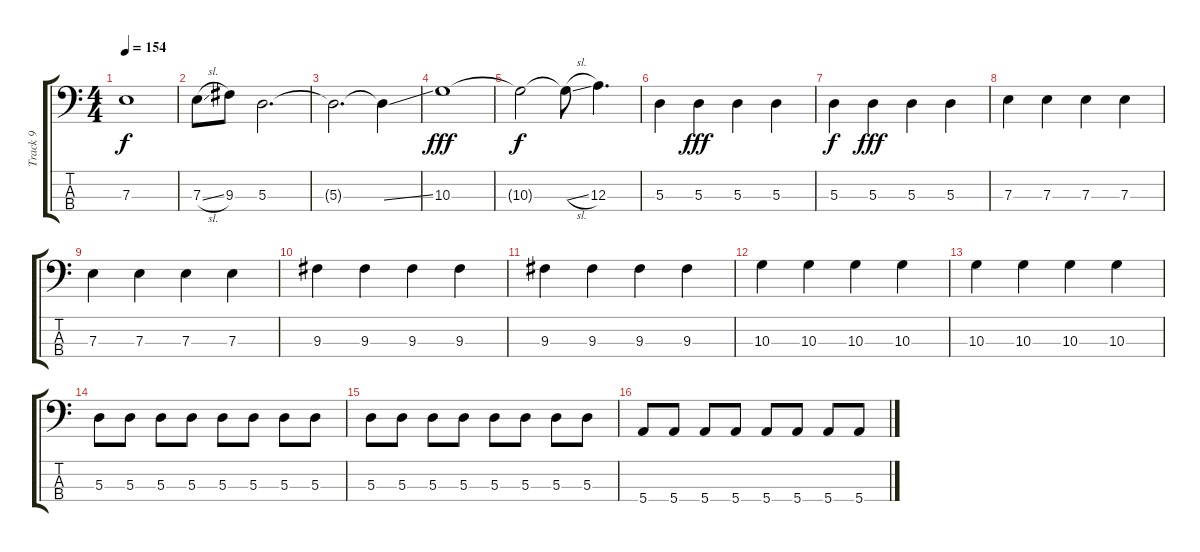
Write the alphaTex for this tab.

\track ("Track 9" "Track 9") {instrument electricbassfinger}
\staff {score tabs}
\tuning (G2 D2 A1 E1) {hide}
\ts (4 4)
\tempo 154
\clef f4
\ks c
7.3{t}.1{dy f} |
7.3{sl}.8 9.3.8 5.3.2{d} |
5.3{t}.2{d} 5.3{ss t}.4 |
10.3.1{dy fff} |
10.3{t}.2{dy f} 10.3{sl t}.8 12.3.4{d} |
5.3.4 5.3.4{dy fff} 5.3.4 5.3.4 |
5.3.4{dy f} 5.3.4{dy fff} 5.3.4 5.3.4 |
7.3.4 7.3.4 7.3.4 7.3.4 |
7.3.4 7.3.4 7.3.4 7.3.4 |
9.3.4 9.3.4 9.3.4 9.3.4 |
9.3.4 9.3.4 9.3.4 9.3.4 |
10.3.4 10.3.4 10.3.4 10.3.4 |
10.3.4 10.3.4 10.3.4 10.3.4 |
5.3.8 5.3.8 5.3.8 5.3.8 5.3.8 5.3.8 5.3.8 5.3.8 |
5.3.8 5.3.8 5.3.8 5.3.8 5.3.8 5.3.8 5.3.8 5.3.8 |
5.4.8 5.4.8 5.4.8 5.4.8 5.4.8 5.4.8 5.4.8 5.4.8
